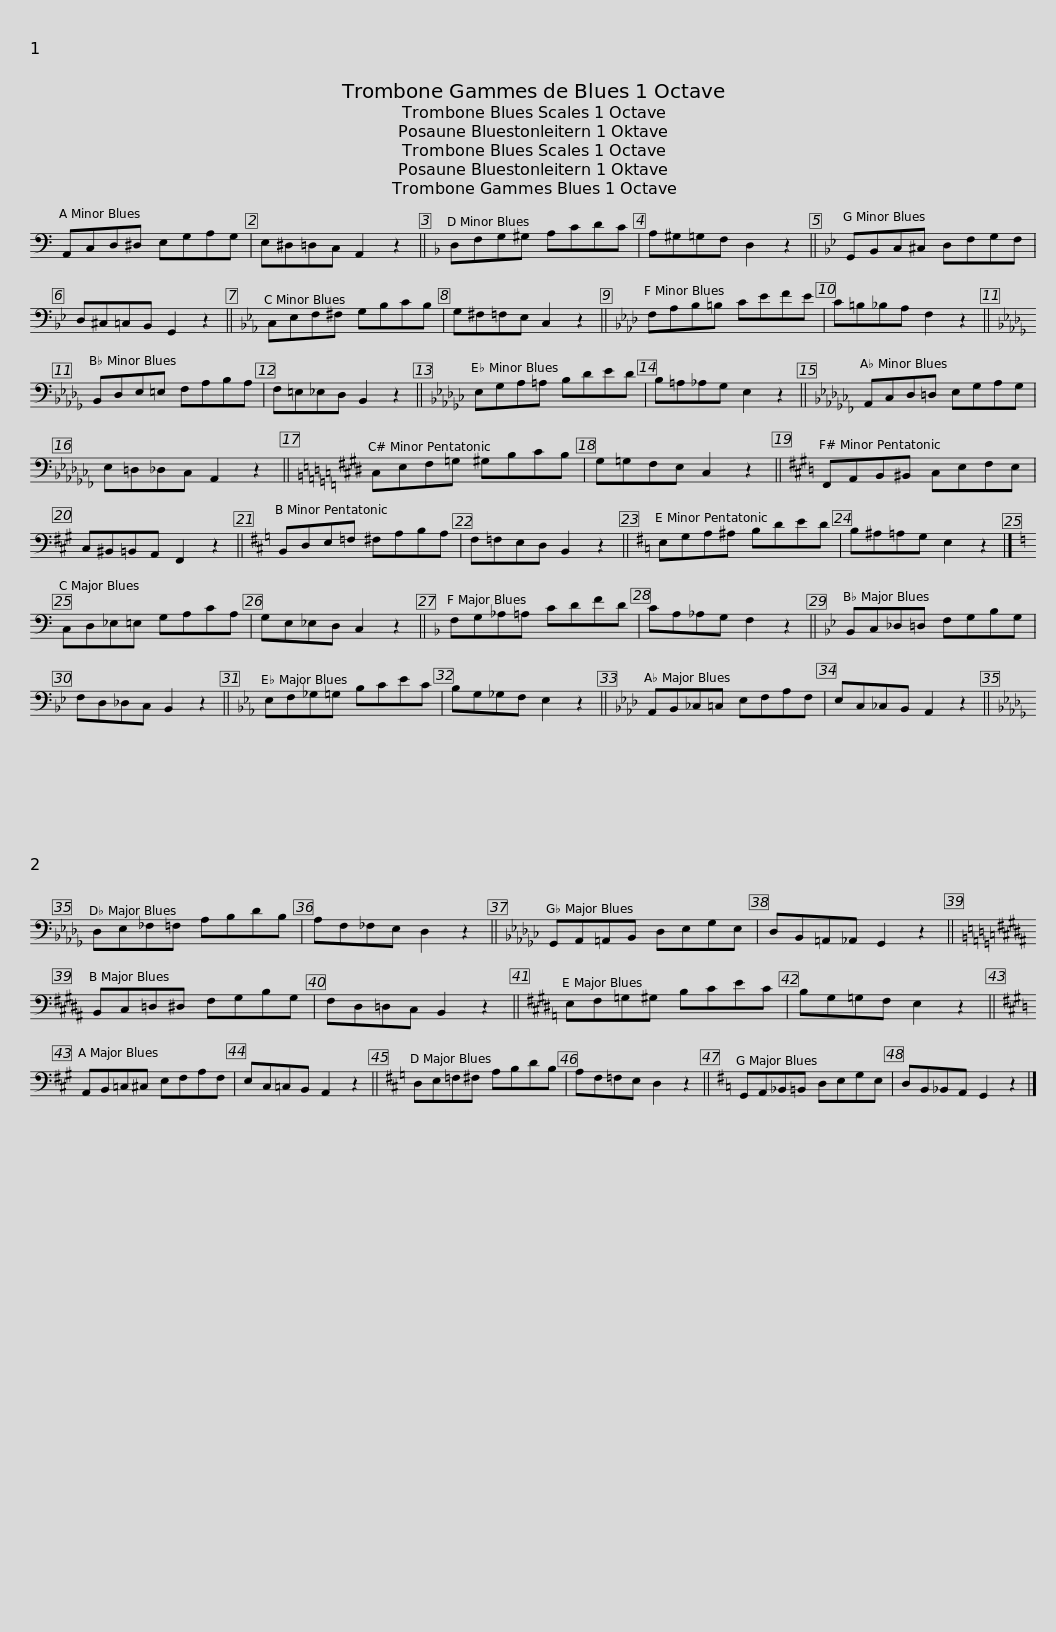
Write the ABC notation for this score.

X:1
L:1/8
M:none
I:linebreak $
K:C
V:1 bass
V:1
 A,,C,D,^D, E,G,A,G, | E,^D,=D,C, A,,2 z2 ||[K:F] D,F,G,^G, A,CDC | A,^G,=G,F, D,2 z2 ||$[K:Bb] G,,B,,C,^C, D,F,G,F, | %5
 D,^C,=C,B,, G,,2 z2 ||[K:Eb] C,E,F,^F, G,B,CB, | G,^F,=F,E, C,2 z2 ||$[K:Ab] F,A,B,=B, CEFE | C=B,_B,A, F,2 z2 || %10
[K:Db] B,,D,E,=E, F,A,B,A, | F,=E,_E,D, B,,2 z2 ||$[K:Gb] E,G,A,=A, B,DED | B,=A,_A,G, E,2 z2 ||[K:Cb] A,,C,D,=D, E,G,A,G, | %15
 E,=D,_D,C, A,,2 z2 ||$[K:E] C,E,F,=G, ^G,B,CB, | G,=G,F,E, C,2 z2 ||[K:A] F,,A,,B,,^B,, C,E,F,E, | C,^B,,=B,,A,, F,,2 z2 ||$ %20
[K:D] B,,D,E,=F, ^F,A,B,A, | F,=F,E,D, B,,2 z2 ||[K:G] E,G,A,^A, B,DED | B,^A,=A,G, E,2 z2 |]$[K:C] C,D,_E,=E, G,A,CA, | %25
 G,E,_E,D, C,2 z2 ||[K:F] F,G,_A,=A, CDFD | CA,_A,G, F,2 z2 ||$[K:Bb] B,,C,_D,=D, F,G,B,G, | F,D,_D,C, B,,2 z2 || %30
[K:Eb] E,F,_G,=G, B,CEC | B,G,_G,F, E,2 z2 ||$[K:Ab] A,,B,,_C,=C, E,F,A,F, | E,C,_C,B,, A,,2 z2 ||[K:Db] D,E,_F,=F, A,B,DB, | %35
 A,F,_F,E, D,2 z2 ||$[K:Gb] G,,A,,=A,,B,, D,E,G,E, | D,B,,=A,,_A,, G,,2 z2 ||[K:B] B,,C,=D,^D, F,G,B,G, | F,D,=D,C, B,,2 z2 ||$ %40
[K:E] E,F,=G,^G, B,CEC | B,G,=G,F, E,2 z2 ||[K:A] A,,B,,=C,^C, E,F,A,F, | E,C,=C,B,, A,,2 z2 ||$[K:D] D,E,=F,^F, A,B,DB, | %45
 A,F,=F,E, D,2 z2 ||[K:G] G,,A,,_B,,=B,, D,E,G,E, | D,B,,_B,,A,, G,,2 z2 |] %48
